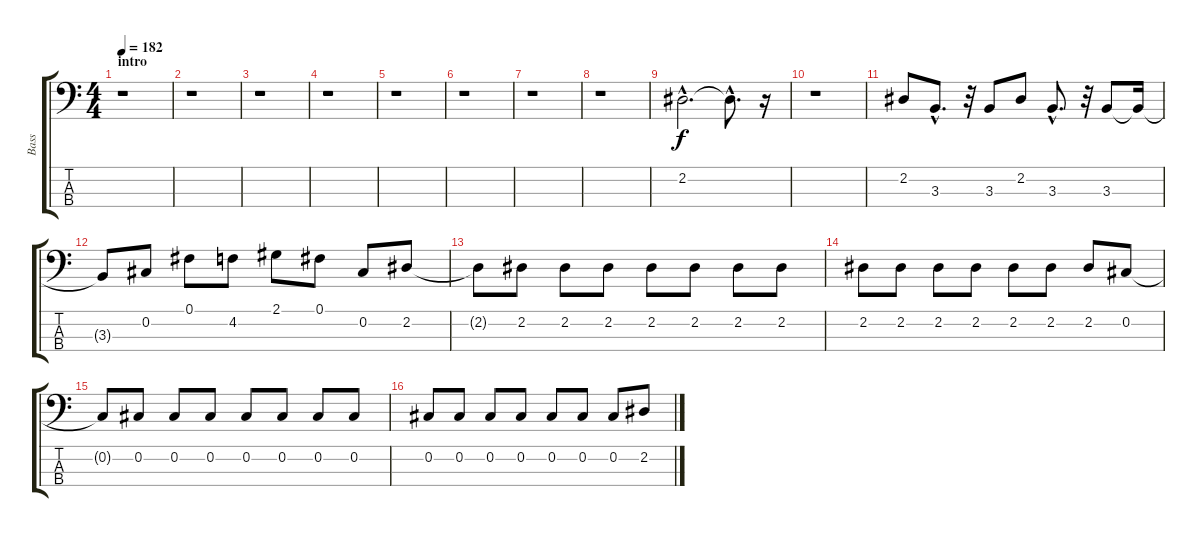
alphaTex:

\track ("Bass" "Bass") {instrument electricbassfinger}
\staff {score tabs}
\tuning (Gb2 Db2 Ab1 Eb1) {hide}
\ts (4 4)
\section ("" "intro")
\tempo 182
\clef f4
\ks c
r.1{dy f instrument electricbassfinger} |
r.1 |
r.1 |
r.1 |
r.1 |
r.1 |
r.1 |
r.1 |
2.2{hac}.2{d volume 16 balance 7} 2.2{hac t}.8{d} r.16{volume 13 balance 8} |
r.1 |
2.2.8 3.3{hac}.8{d} r.32 3.3.8 2.2.8 3.3{hac}.8{d} r.32 3.3.8 3.3{t}.16 |
3.3{t}.8 0.2.8 0.1.8 4.2.8 2.1.8 0.1.8 0.2.8 2.2.8 |
2.2{t}.8 2.2.8 2.2.8 2.2.8 2.2.8 2.2.8 2.2.8 2.2.8 |
2.2.8 2.2.8 2.2.8 2.2.8 2.2.8 2.2.8 2.2.8 0.2.8 |
0.2{t}.8 0.2.8 0.2.8 0.2.8 0.2.8 0.2.8 0.2.8 0.2.8 |
0.2.8 0.2.8 0.2.8 0.2.8 0.2.8 0.2.8 0.2.8 2.2.8
